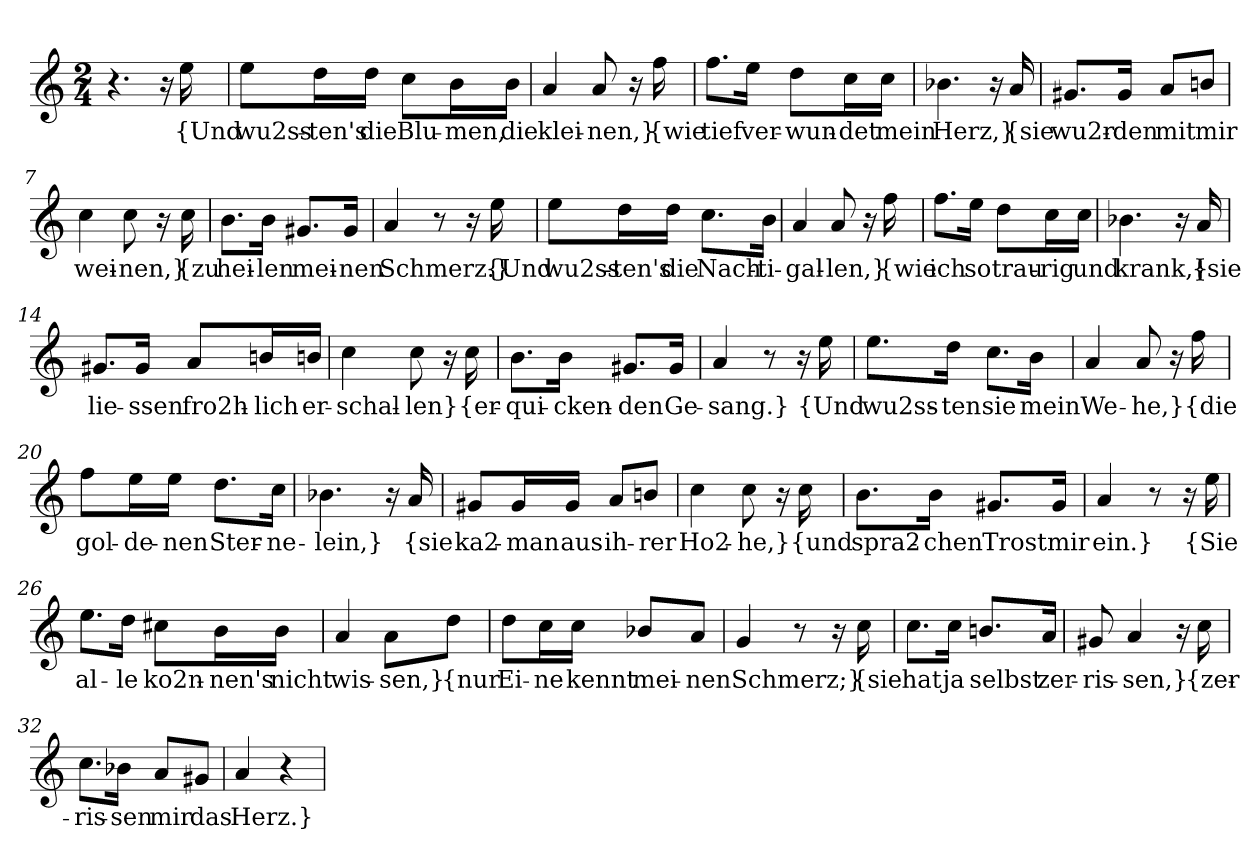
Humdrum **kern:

**kern	**text
*part1	*part1
*staff1	*staff1
*clefG2	*
*k[]	*
*M2/4	*
=1	=1
4.r	.
16r	.
!	!LO:LY:b
16ee\	{Und
=2	=2
!	!LO:LY:b
8ee\L	wu2ss-
!	!LO:LY:b
16dd\L	-ten's
!	!LO:LY:b
16dd\JJ	die
!	!LO:LY:b
8cc\L	Blu-
!	!LO:LY:b
16b\L	-men,
!	!LO:LY:b
16b\JJ	die
=3	=3
!	!LO:LY:b
4a/	klei-
!	!LO:LY:b
8a/	-nen,}
16r	.
!	!LO:LY:b
16ff\	{wie
=4	=4
!	!LO:LY:b
8.ff\L	tief
!	!LO:LY:b
16ee\Jk	ver-
!	!LO:LY:b
8dd\L	-wun-
!	!LO:LY:b
16cc\L	-det
!	!LO:LY:b
16cc\JJ	mein
=5	=5
!	!LO:LY:b
4.b-X\	Herz,}
16r	.
!	!LO:LY:b
16a/	{sie
!!LO:LB:g=z
=6	=6
!	!LO:LY:b
8.g#X/L	wu2r-
!	!LO:LY:b
16g#/Jk	-den
!	!LO:LY:b
8a/L	mit
!	!LO:LY:b
8bn/J	mir
=7	=7
!	!LO:LY:b
4cc\	wei-
!	!LO:LY:b
8cc\	-nen,}
16r	.
!	!LO:LY:b
16cc\	{zu
=8	=8
!	!LO:LY:b
8.b\L	hei-
!	!LO:LY:b
16b\Jk	-len
!	!LO:LY:b
8.g#X/L	mei-
!	!LO:LY:b
16g#/Jk	-nen
=9	=9
!	!LO:LY:b
4a/	Schmerz.}
8r	.
16r	.
!	!LO:LY:b
16ee\	{Und
=10	=10
!	!LO:LY:b
8ee\L	wu2ss-
!	!LO:LY:b
16dd\L	-ten's
!	!LO:LY:b
16dd\JJ	die
!	!LO:LY:b
8.cc\L	Nach-
!	!LO:LY:b
16b\Jk	-ti-
!!LO:LB:g=z
=11	=11
!	!LO:LY:b
4a/	-gal-
!	!LO:LY:b
8a/	-len,}
16r	.
!	!LO:LY:b
16ff\	{wie
=12	=12
!	!LO:LY:b
8.ff\L	ich
!	!LO:LY:b
16ee\Jk	so
!	!LO:LY:b
8dd\L	trau-
!	!LO:LY:b
16cc\L	-rig
!	!LO:LY:b
16cc\JJ	und
=13	=13
!	!LO:LY:b
4.b-X\	krank,}
16r	.
!	!LO:LY:b
16a/	{sie
=14	=14
!	!LO:LY:b
8.g#X/L	lie-
!	!LO:LY:b
16g#/Jk	-ssen
!	!LO:LY:b
8a/L	fro2h-
!	!LO:LY:b
16bn/L	-lich
!	!LO:LY:b
16bn/JJ	er-
=15	=15
!	!LO:LY:b
4cc\	-schal-
!	!LO:LY:b
8cc\	-len}
16r	.
!	!LO:LY:b
16cc\	{er-
!!LO:LB:g=z
=16	=16
!	!LO:LY:b
8.b\L	-qui-
!	!LO:LY:b
16b\Jk	-cken-
!	!LO:LY:b
8.g#X/L	-den
!	!LO:LY:b
16g#/Jk	Ge-
=17	=17
!	!LO:LY:b
4a/	-sang.}
8r	.
16r	.
!	!LO:LY:b
16ee\	{Und
=18	=18
!	!LO:LY:b
8.ee\L	wu2ss-
!	!LO:LY:b
16dd\Jk	-ten
!	!LO:LY:b
8.cc\L	sie
!	!LO:LY:b
16b\Jk	mein
=19	=19
!	!LO:LY:b
4a/	We-
!	!LO:LY:b
8a/	-he,}
16r	.
!	!LO:LY:b
16ff\	{die
=20	=20
!	!LO:LY:b
8ff\L	gol-
!	!LO:LY:b
16ee\L	-de-
!	!LO:LY:b
16ee\JJ	-nen
!	!LO:LY:b
8.dd\L	Ster-
!	!LO:LY:b
16cc\Jk	-ne-
=21	=21
!	!LO:LY:b
4.b-X\	-lein,}
16r	.
!	!LO:LY:b
16a/	{sie
!!LO:LB:g=z
=22	=22
!	!LO:LY:b
8g#X/L	ka2-
!	!LO:LY:b
16g#/L	-man
!	!LO:LY:b
16g#/JJ	aus
!	!LO:LY:b
8a/L	ih-
!	!LO:LY:b
8bn/J	-rer
=23	=23
!	!LO:LY:b
4cc\	Ho2-
!	!LO:LY:b
8cc\	-he,}
16r	.
!	!LO:LY:b
16cc\	{und
=24	=24
!	!LO:LY:b
8.b\L	spra2-
!	!LO:LY:b
16b\Jk	-chen
!	!LO:LY:b
8.g#X/L	Trost
!	!LO:LY:b
16g#/Jk	mir
=25	=25
!	!LO:LY:b
4a/	ein.}
8r	.
16r	.
!	!LO:LY:b
16ee\	{Sie
=26	=26
!	!LO:LY:b
8.ee\L	al-
!	!LO:LY:b
16dd\Jk	-le
!	!LO:LY:b
8cc#X\L	ko2n-
!	!LO:LY:b
16b\L	-nen's
!	!LO:LY:b
16b\JJ	nicht
!!LO:LB:g=z
=27	=27
!	!LO:LY:b
4a/	wis-
!	!LO:LY:b
8a\L	-sen,}
!	!LO:LY:b
8dd\J	{nur
=28	=28
!	!LO:LY:b
8dd\L	Ei-
!	!LO:LY:b
16cc\L	-ne
!	!LO:LY:b
16cc\JJ	kennt
!	!LO:LY:b
8b-X/L	mei-
!	!LO:LY:b
8a/J	-nen
=29	=29
!	!LO:LY:b
4g/	Schmerz;}
8r	.
16r	.
!	!LO:LY:b
16cc\	{sie
=30	=30
!	!LO:LY:b
8.cc\L	hat
!	!LO:LY:b
16cc\Jk	ja
!	!LO:LY:b
8.bn/L	selbst
!	!LO:LY:b
16a/Jk	zer-
=31	=31
!	!LO:LY:b
8g#X/	-ris-
!	!LO:LY:b
4a/	-sen,}
16r	.
!	!LO:LY:b
16cc\	{zer-
!!LO:LB:g=z
=32	=32
!	!LO:LY:b
8.cc\L	-ris-
!	!LO:LY:b
16b-X\Jk	-sen
!	!LO:LY:b
8a/L	mir
!	!LO:LY:b
8g#X/J	das
=33	=33
!	!LO:LY:b
4a/	Herz.}
4r	.
=	=
*-	*-
